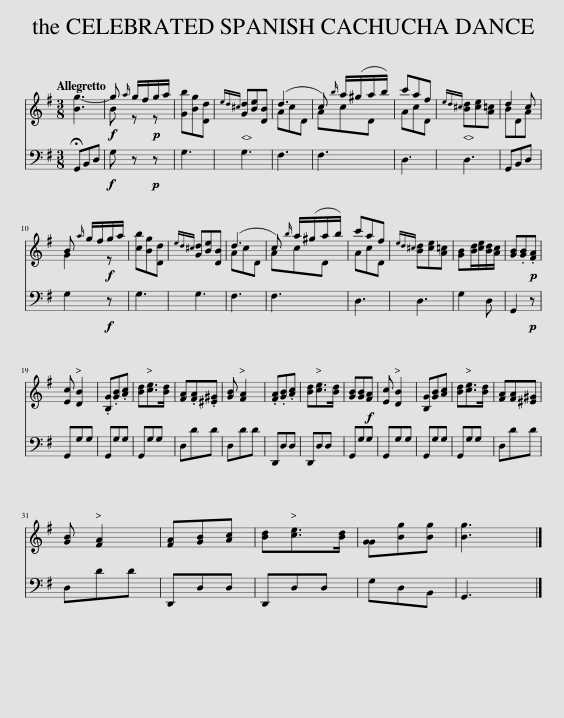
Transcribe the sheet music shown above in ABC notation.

X:1
%%score ( 1 2 ) 3
L:1/8
Q:1/4=112
M:3/8
I:linebreak $
K:G
V:1 treble
V:2 treble
V:3 bass
V:1
 [Bg-]3 |!f! g{a} g/f/!p!g/a/ | [Gb][Bg][Dd] |{ed^c} [Gd][Be][DB] | (d3 | %5
 c){b} a/(^g/a/b/) | c'af |{ed^c} [Bd][ce][A=c] | d2 c |$ B{a} g/f/!f!g/a/ | %10
 [cb][Bg][Dd] |{ed^c} [Gd][Be][DB] | (d3 | c){b} a/(^g/a/b/) | c'af | %15
{ed^c} [Bd][ce][A=c] | [GB][Bd]/[ce]/[Bd]/[Ac]/ | [GB].[GB]!p!.[FA] |$ [Ec] [DB]2 | .[B,G].[GB].[Ac] | %20
 [Bd][ce]>[Bd] | [FA].[FA].[^E^G] | [GB] [FA]2 | .[FA].[GB].[Ac] | [Bd][ce]>[Bd] | %25
 [GB][GB]!f![FA] | [Ec] [DB]2 | [B,G][GB][Ac] | [Bd][ce]>[Bd] | [FA][FA][^E^G] |$ %30
 [GB] [FA]2 | [FA][GB][Ac] | [Bd][ce]>[Bd] | [GG][Bg][Bg] | [Bg]3 |] %35
V:2
 x3 | B z z | x3 | x3 | AcD | %5
 AcD | AcD | x3 | BDA |$ G2 z | %10
 x3 | x3 | AcD | AcD | AcD | %15
 x3 | x3 | x3 |$ x3 | x3 | %20
 x3 | x3 | x3 | x3 | x3 | %25
 x3 | x3 | x3 | x3 | x3 |$ %30
 x3 | x3 | x3 | x3 | x3 |] %35
V:3
 !fermata!G,,B,,D, |!f! G, z!p! z | G,3 | G,3 | F,3 | %5
 F,3 | D,3 | D,3 | G,,B,,D, |$ G,2!f! z | %10
 G,3 | G,3 | F,3 | F,3 | D,3 | %15
 D,3 | G,2 D, | G,,2!p! z |$ G,,G,G, | G,,G,G, | %20
 G,,G,G, | D,DD | D,DD | D,,D,D, | D,,D,D, | %25
 G,,G,G, | G,,G,G, | G,,G,G, | G,,G,G, | D,DD |$ %30
 D,DD | D,,D,D, | D,,D,D, | G,D,B,, | G,,3 |] %35
